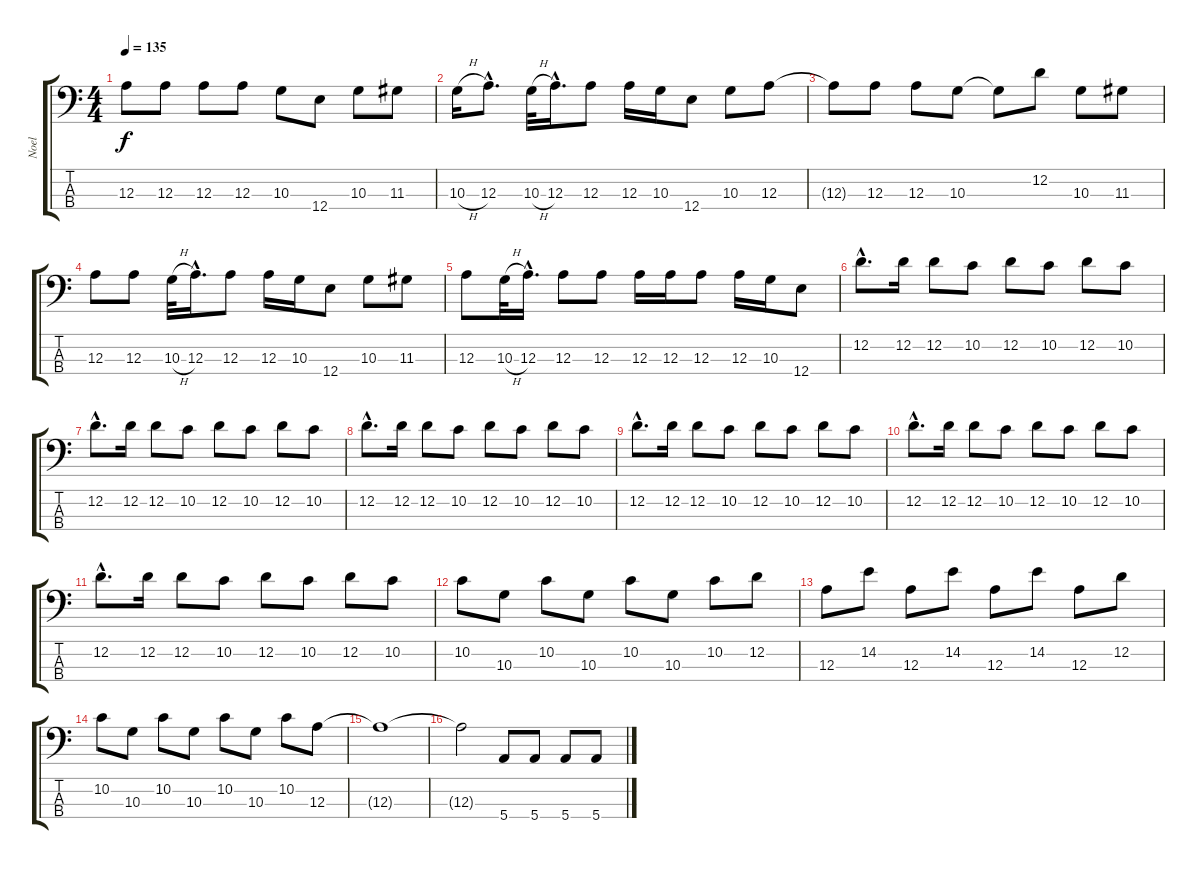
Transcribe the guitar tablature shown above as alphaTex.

\track ("Noel" "Noel") {instrument electricbassfinger}
\staff {score tabs}
\tuning (G2 D2 A1 E1) {hide}
\ts (4 4)
\tempo 135
\clef f4
\ks c
12.3{t}.8{dy f} 12.3.8 12.3.8 12.3.8 10.3.8 12.4.8 10.3.8 11.3.8 |
10.3{h}.16 12.3{hac}.8{d} 10.3{h}.32 12.3{hac}.16{d} 12.3.8 12.3.16 10.3.16 12.4.8 10.3.8 12.3.8 |
12.3{t}.8 12.3.8 12.3.8 10.3.8 10.3{t}.8 12.2.8 10.3.8 11.3.8 |
12.3.8 12.3.8 10.3{h}.32 12.3{hac}.16{d} 12.3.8 12.3.16 10.3.16 12.4.8 10.3.8 11.3.8 |
12.3.8 10.3{h}.32 12.3{hac}.16{d} 12.3.8 12.3.8 12.3.16 12.3.16 12.3.8 12.3.16 10.3.16 12.4.8 |
12.2{hac}.8{d} 12.2.16 12.2.8 10.2.8 12.2.8 10.2.8 12.2.8 10.2.8 |
12.2{hac}.8{d} 12.2.16 12.2.8 10.2.8 12.2.8 10.2.8 12.2.8 10.2.8 |
12.2{hac}.8{d} 12.2.16 12.2.8 10.2.8 12.2.8 10.2.8 12.2.8 10.2.8 |
12.2{hac}.8{d} 12.2.16 12.2.8 10.2.8 12.2.8 10.2.8 12.2.8 10.2.8 |
12.2{hac}.8{d} 12.2.16 12.2.8 10.2.8 12.2.8 10.2.8 12.2.8 10.2.8 |
12.2{hac}.8{d} 12.2.16 12.2.8 10.2.8 12.2.8 10.2.8 12.2.8 10.2.8 |
10.2.8 10.3.8 10.2.8 10.3.8 10.2.8 10.3.8 10.2.8 12.2.8 |
12.3.8 14.2.8 12.3.8 14.2.8 12.3.8 14.2.8 12.3.8 12.2.8 |
10.2.8 10.3.8 10.2.8 10.3.8 10.2.8 10.3.8 10.2.8 12.3.8 |
12.3{t}.1 |
12.3{t}.2 5.4.8 5.4.8 5.4.8 5.4.8
